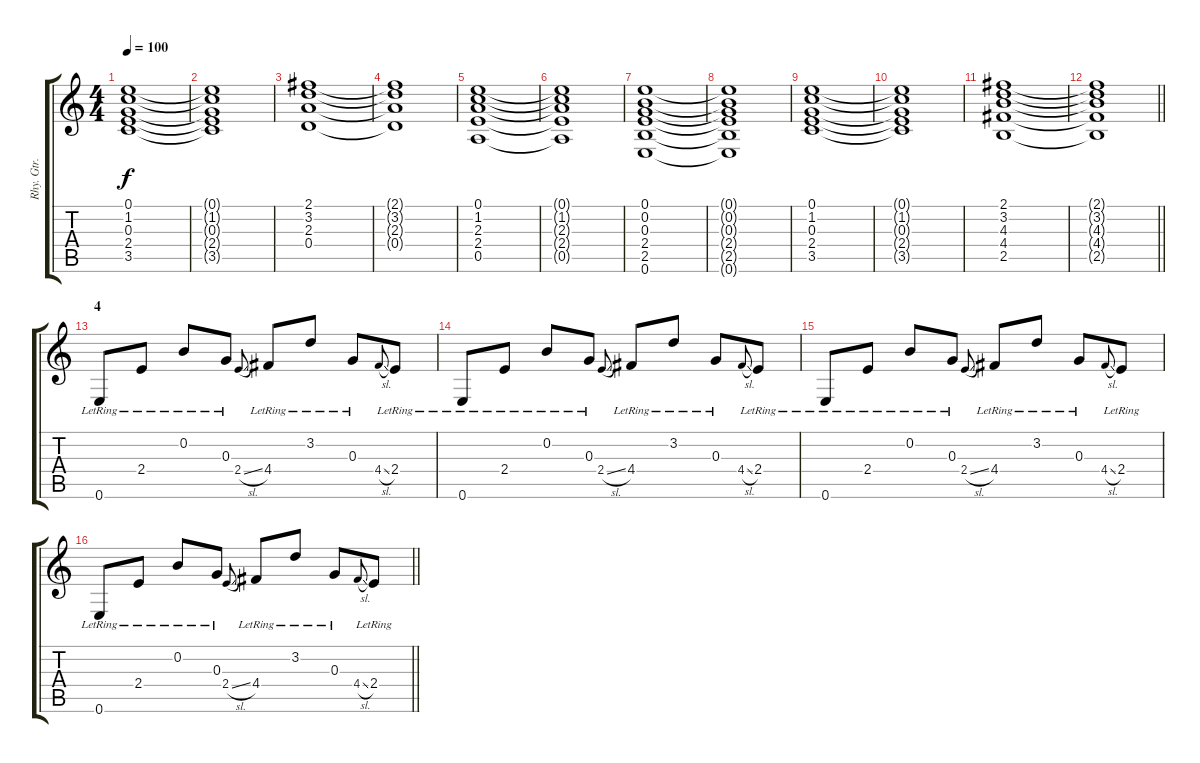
\track ("Rhy. Gtr. 1" "Rhy. Gtr. ") {instrument electricguitarclean}
\staff {score tabs}
\tuning (E4 B3 G3 D3 A2 E2) {hide}
\ts (4 4)
\tempo 100
\clef g2
\ks c
(0.1 1.2 0.3 2.4 3.5).1{dy f} |
(0.1{t} 1.2{t} 0.3{t} 2.4{t} 3.5{t}).1 |
(2.1 3.2 2.3 0.4).1 |
(2.1{t} 3.2{t} 2.3{t} 0.4{t}).1 |
(0.1 1.2 2.3 2.4 0.5).1 |
(0.1{t} 1.2{t} 2.3{t} 2.4{t} 0.5{t}).1 |
(0.1 0.2 0.3 2.4 2.5 0.6).1 |
(0.1{t} 0.2{t} 0.3{t} 2.4{t} 2.5{t} 0.6{t}).1 |
(0.1 1.2 0.3 2.4 3.5).1 |
(0.1{t} 1.2{t} 0.3{t} 2.4{t} 3.5{t}).1 |
(2.1 3.2 4.3 4.4 2.5).1 |
\barLineRight lightlight
(2.1{t} 3.2{t} 4.3{t} 4.4{t} 2.5{t}).1 |
\section ("" "4")
0.6{lr}.8 2.4{lr}.8 0.2{lr}.8 0.3{lr}.8 2.4{sl}.8{gr onbeat} 4.4{lr}.8 3.2{lr}.8 0.3{lr}.8 4.4{sl}.8{gr onbeat} 2.4{lr}.8 |
0.6{lr}.8 2.4{lr}.8 0.2{lr}.8 0.3{lr}.8 2.4{sl}.8{gr onbeat} 4.4{lr}.8 3.2{lr}.8 0.3{lr}.8 4.4{sl}.8{gr onbeat} 2.4{lr}.8 |
0.6{lr}.8 2.4{lr}.8 0.2{lr}.8 0.3{lr}.8 2.4{sl}.8{gr onbeat} 4.4{lr}.8 3.2{lr}.8 0.3{lr}.8 4.4{sl}.8{gr onbeat} 2.4{lr}.8 |
\barLineRight lightlight
0.6{lr}.8 2.4{lr}.8 0.2{lr}.8 0.3{lr}.8 2.4{sl}.8{gr onbeat} 4.4{lr}.8 3.2{lr}.8 0.3{lr}.8 4.4{sl}.8{gr onbeat} 2.4{lr}.8
